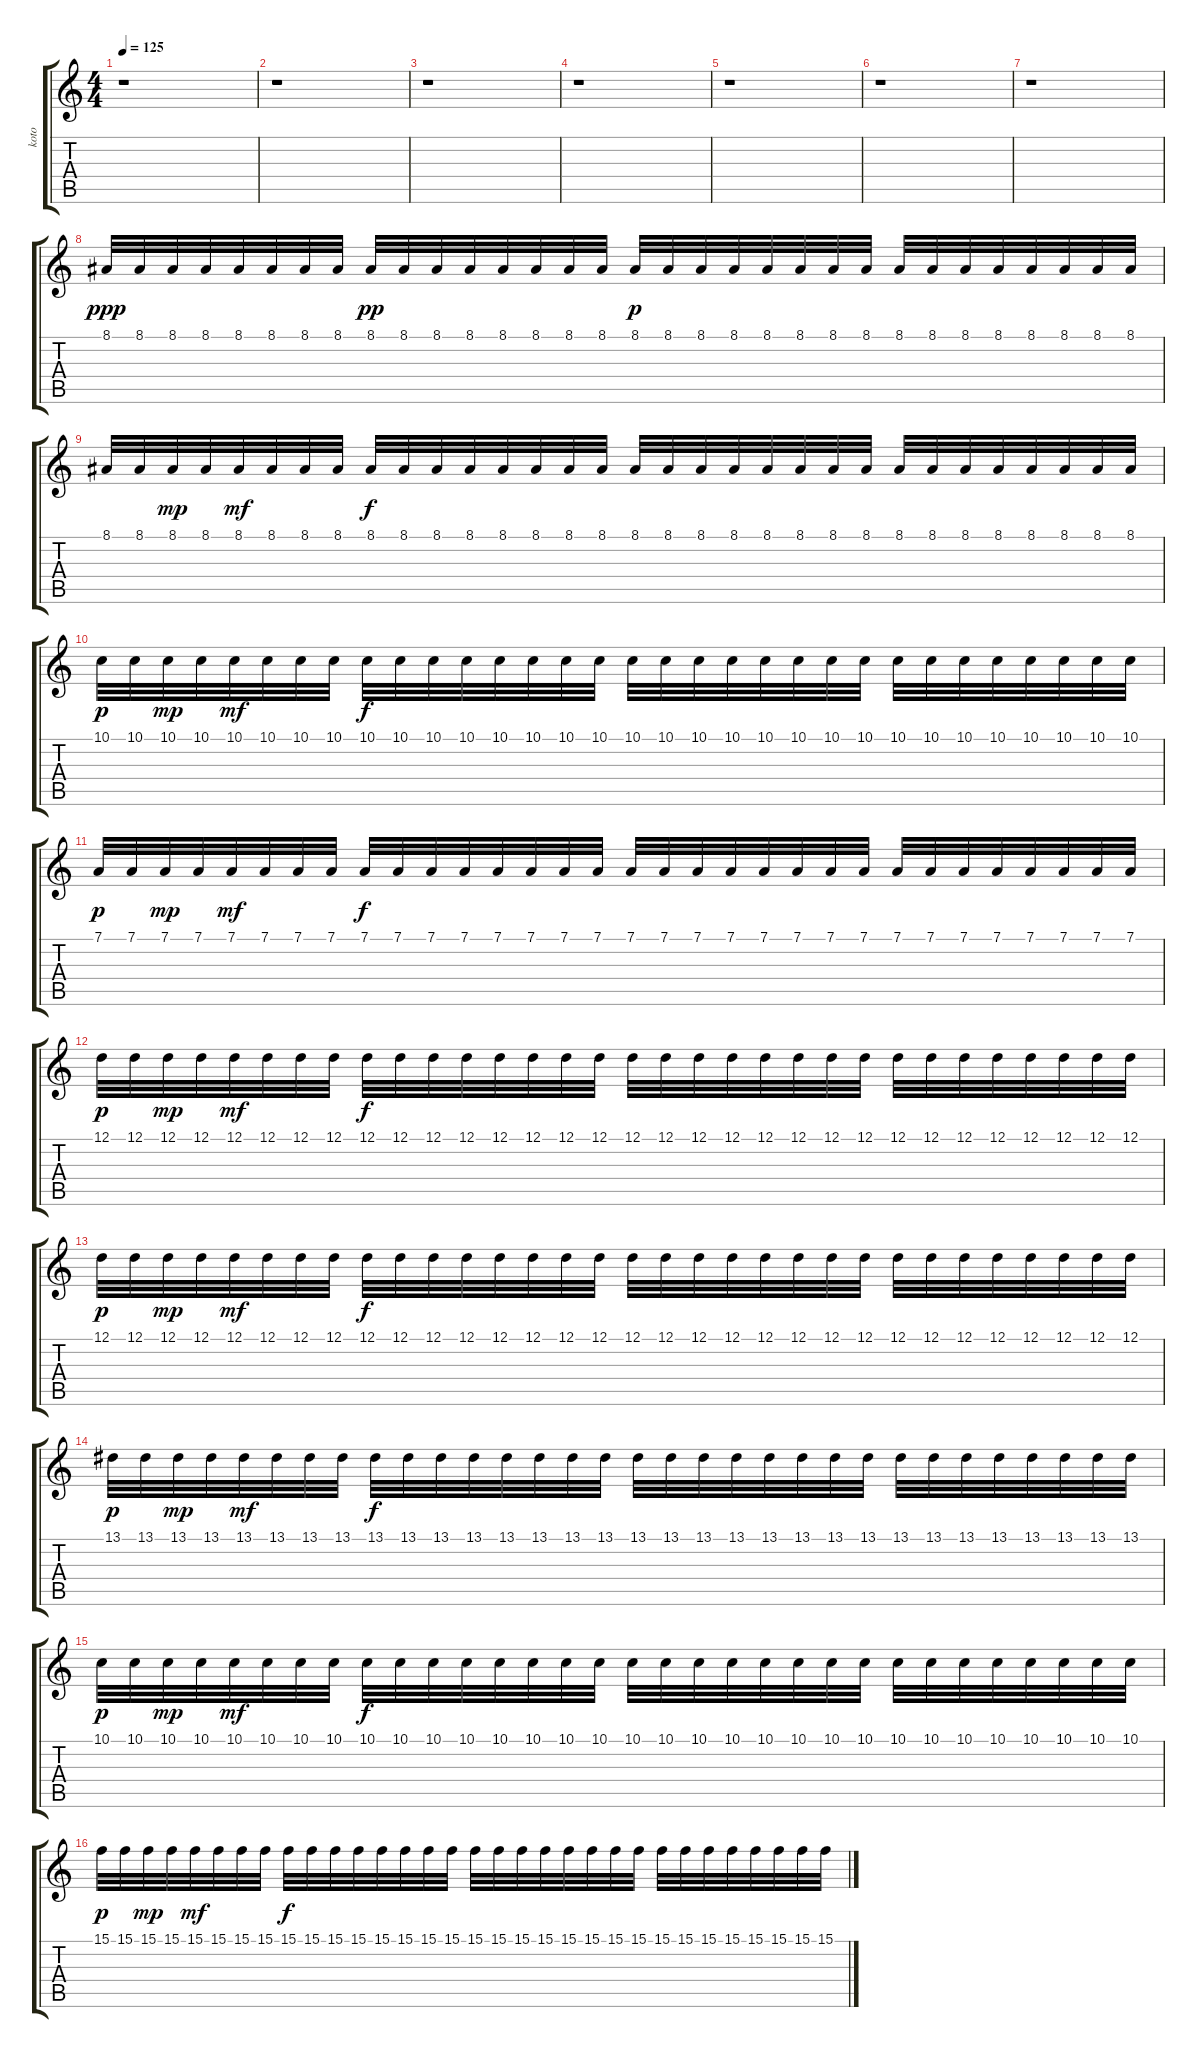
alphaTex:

\track ("koto" "koto") {instrument koto}
\staff {score tabs}
\tuning (D4 A3 F3 C3 G2 C2) {hide}
\ts (4 4)
\tempo 125
\clef g2
\ks c
r.1{dy ppp instrument koto} |
r.1 |
r.1 |
r.1 |
r.1 |
r.1 |
r.1 |
8.1.32 8.1.32 8.1.32 8.1.32 8.1.32 8.1.32 8.1.32 8.1.32 8.1.32{dy pp} 8.1.32 8.1.32 8.1.32 8.1.32 8.1.32 8.1.32 8.1.32 8.1.32{dy p} 8.1.32 8.1.32 8.1.32 8.1.32 8.1.32 8.1.32 8.1.32 8.1.32 8.1.32 8.1.32 8.1.32 8.1.32 8.1.32 8.1.32 8.1.32 |
8.1.32 8.1.32 8.1.32{dy mp} 8.1.32 8.1.32{dy mf} 8.1.32 8.1.32 8.1.32 8.1.32{dy f} 8.1.32 8.1.32 8.1.32 8.1.32 8.1.32 8.1.32 8.1.32 8.1.32 8.1.32 8.1.32 8.1.32 8.1.32 8.1.32 8.1.32 8.1.32 8.1.32 8.1.32 8.1.32 8.1.32 8.1.32 8.1.32 8.1.32 8.1.32 |
10.1.32{dy p} 10.1.32 10.1.32{dy mp} 10.1.32 10.1.32{dy mf} 10.1.32 10.1.32 10.1.32 10.1.32{dy f} 10.1.32 10.1.32 10.1.32 10.1.32 10.1.32 10.1.32 10.1.32 10.1.32 10.1.32 10.1.32 10.1.32 10.1.32 10.1.32 10.1.32 10.1.32 10.1.32 10.1.32 10.1.32 10.1.32 10.1.32 10.1.32 10.1.32 10.1.32 |
7.1.32{dy p} 7.1.32 7.1.32{dy mp} 7.1.32 7.1.32{dy mf} 7.1.32 7.1.32 7.1.32 7.1.32{dy f} 7.1.32 7.1.32 7.1.32 7.1.32 7.1.32 7.1.32 7.1.32 7.1.32 7.1.32 7.1.32 7.1.32 7.1.32 7.1.32 7.1.32 7.1.32 7.1.32 7.1.32 7.1.32 7.1.32 7.1.32 7.1.32 7.1.32 7.1.32 |
12.1.32{dy p} 12.1.32 12.1.32{dy mp} 12.1.32 12.1.32{dy mf} 12.1.32 12.1.32 12.1.32 12.1.32{dy f} 12.1.32 12.1.32 12.1.32 12.1.32 12.1.32 12.1.32 12.1.32 12.1.32 12.1.32 12.1.32 12.1.32 12.1.32 12.1.32 12.1.32 12.1.32 12.1.32 12.1.32 12.1.32 12.1.32 12.1.32 12.1.32 12.1.32 12.1.32 |
12.1.32{dy p} 12.1.32 12.1.32{dy mp} 12.1.32 12.1.32{dy mf} 12.1.32 12.1.32 12.1.32 12.1.32{dy f} 12.1.32 12.1.32 12.1.32 12.1.32 12.1.32 12.1.32 12.1.32 12.1.32 12.1.32 12.1.32 12.1.32 12.1.32 12.1.32 12.1.32 12.1.32 12.1.32 12.1.32 12.1.32 12.1.32 12.1.32 12.1.32 12.1.32 12.1.32 |
13.1.32{dy p} 13.1.32 13.1.32{dy mp} 13.1.32 13.1.32{dy mf} 13.1.32 13.1.32 13.1.32 13.1.32{dy f} 13.1.32 13.1.32 13.1.32 13.1.32 13.1.32 13.1.32 13.1.32 13.1.32 13.1.32 13.1.32 13.1.32 13.1.32 13.1.32 13.1.32 13.1.32 13.1.32 13.1.32 13.1.32 13.1.32 13.1.32 13.1.32 13.1.32 13.1.32 |
10.1.32{dy p} 10.1.32 10.1.32{dy mp} 10.1.32 10.1.32{dy mf} 10.1.32 10.1.32 10.1.32 10.1.32{dy f} 10.1.32 10.1.32 10.1.32 10.1.32 10.1.32 10.1.32 10.1.32 10.1.32 10.1.32 10.1.32 10.1.32 10.1.32 10.1.32 10.1.32 10.1.32 10.1.32 10.1.32 10.1.32 10.1.32 10.1.32 10.1.32 10.1.32 10.1.32 |
15.1.32{dy p} 15.1.32 15.1.32{dy mp} 15.1.32 15.1.32{dy mf} 15.1.32 15.1.32 15.1.32 15.1.32{dy f} 15.1.32 15.1.32 15.1.32 15.1.32 15.1.32 15.1.32 15.1.32 15.1.32 15.1.32 15.1.32 15.1.32 15.1.32 15.1.32 15.1.32 15.1.32 15.1.32 15.1.32 15.1.32 15.1.32 15.1.32 15.1.32 15.1.32 15.1.32
